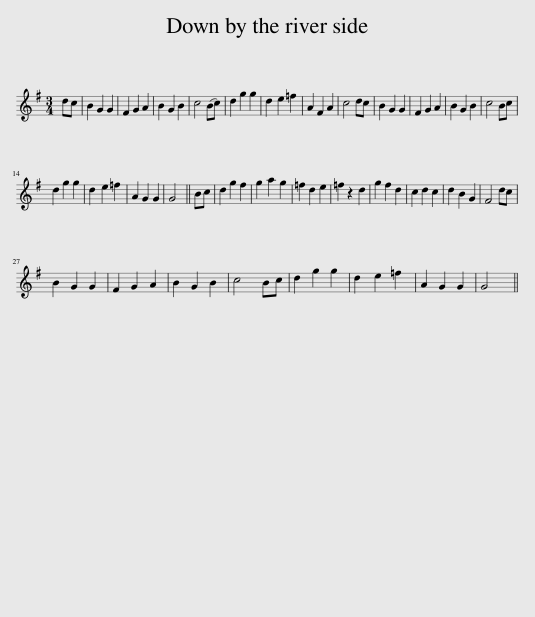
X:1
L:1/8
M:3/4
I:linebreak $
K:G
V:1 treble
V:1
 dc | B2 G2 G2 | F2 G2 A2 | B2 G2 B2 | c4 (Bc) | %5
 d2 g2 g2 | d2 e2 =f2 | A2 F2 A2 | c4 dc | B2 G2 G2 | %10
 F2 G2 A2 | B2 G2 B2 | c4 Bc |$ d2 g2 g2 | d2 e2 =f2 | %15
 A2 G2 G2 | G4 || Bc | d2 g2 f2 | g2 a2 g2 | %20
 =f2 d2 e2 | =f2 z2 d2 | g2 f2 d2 | c2 d2 c2 | d2 B2 G2 | %25
 F4 dc |$ B2 G2 G2 | F2 G2 A2 | B2 G2 B2 | c4 Bc | %30
 d2 g2 g2 | d2 e2 =f2 | A2 G2 G2 | G4 || %34
